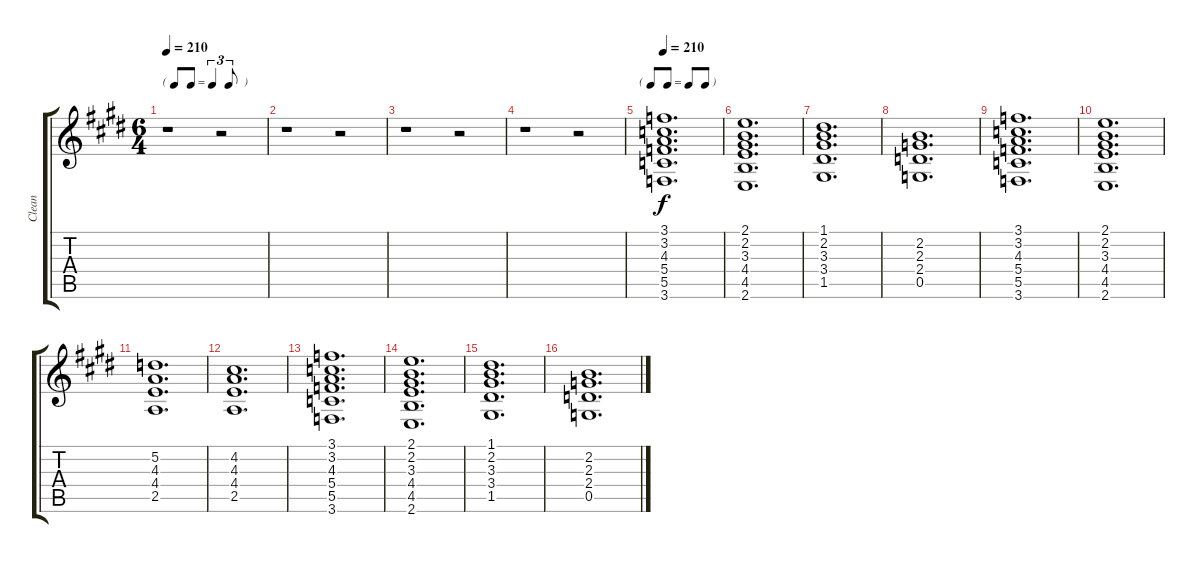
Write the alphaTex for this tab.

\track ("Clean" "Clean") {instrument electricguitarclean}
\staff {score tabs}
\tuning (D4 A3 F3 C3 G2 D2) {hide}
\ts (6 4)
\tf triplet8th
\tempo 210
\clef g2
\ks c#minor
r.1{dy f} r.2 |
r.1 r.2 |
r.1 r.2 |
r.1 r.2 |
\tf none
\tempo 210
(3.1 3.2 4.3 5.4 5.5 3.6).1{d} |
(2.1 2.2 3.3 4.4 4.5 2.6).1{d} |
(1.1 2.2 3.3 3.4 1.5).1{d} |
(2.2 2.3 2.4 0.5).1{d} |
(3.1 3.2 4.3 5.4 5.5 3.6).1{d} |
(2.1 2.2 3.3 4.4 4.5 2.6).1{d} |
(5.2 4.3 4.4 2.5).1{d} |
(4.2 4.3 4.4 2.5).1{d} |
(3.1 3.2 4.3 5.4 5.5 3.6).1{d} |
(2.1 2.2 3.3 4.4 4.5 2.6).1{d} |
(1.1 2.2 3.3 3.4 1.5).1{d} |
(2.2 2.3 2.4 0.5).1{d}
